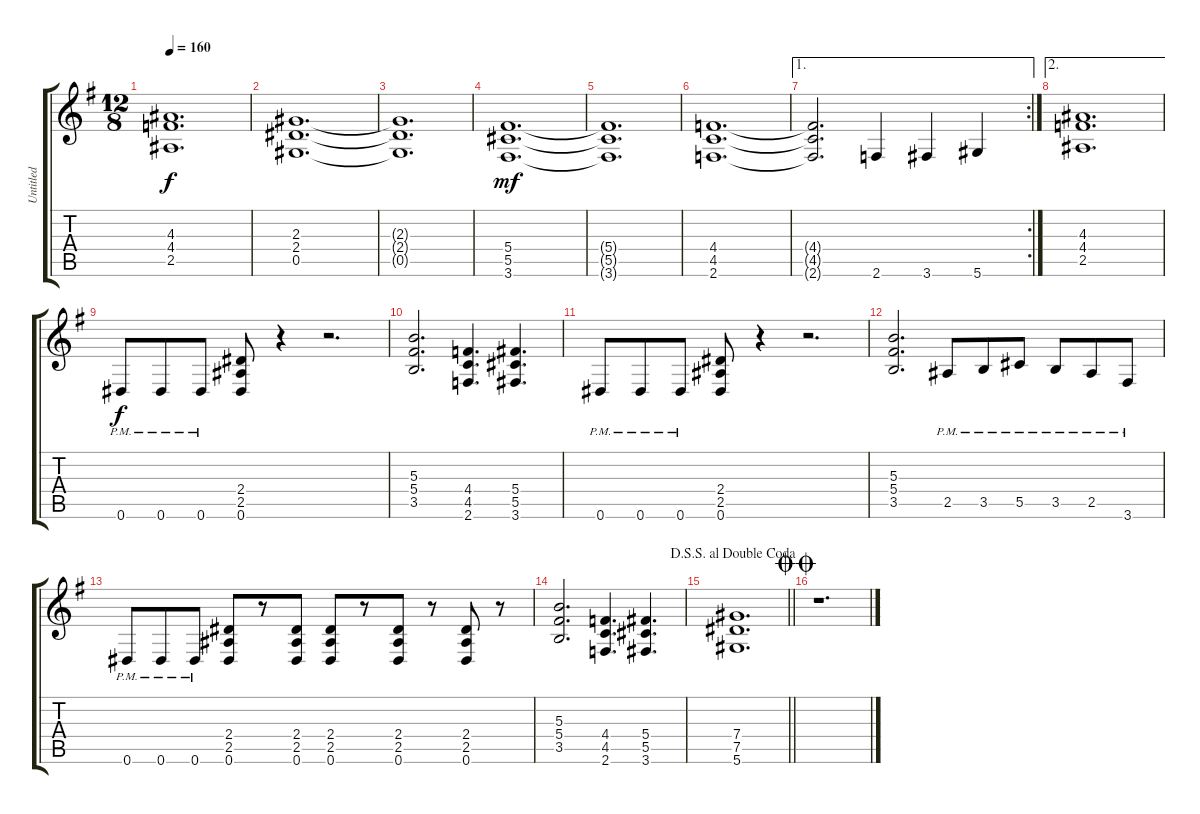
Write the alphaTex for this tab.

\track ("Untitled" "Untitled") {instrument distortionguitar}
\staff {score tabs}
\tuning (Eb4 Bb3 Gb3 Db3 Ab2 Eb2) {hide}
\ts (12 8)
\tempo 160
\clef g2
\ks g
(4.3{t} 4.4{t} 2.5{t}).1{d dy f} |
(2.3 2.4 0.5).1{d} |
(2.3{t} 2.4{t} 0.5{t}).1{d} |
(5.4 5.5 3.6).1{d dy mf} |
(5.4{t} 5.5{t} 3.6{t}).1{d} |
(4.4 4.5 2.6).1{d} |
\ae 1
\rc 2
(4.4{t} 4.5{t} 2.6{t}).2{d} 2.6.4 3.6.4 5.6.4 |
\ae 2
(4.3 4.4 2.5).1{d} |
0.6{pm}.8{dy f} 0.6{pm}.8 0.6{pm}.8 (2.4 2.5 0.6).8 r.4 r.2{d} |
(5.3 5.4 3.5).2{d} (4.4 4.5 2.6).4{d} (5.4 5.5 3.6).4{d} |
0.6{pm}.8 0.6{pm}.8 0.6{pm}.8 (2.4 2.5 0.6).8 r.4 r.2{d} |
(5.3 5.4 3.5).2{d} 2.5{pm}.8 3.5{pm}.8 5.5{pm}.8 3.5{pm}.8 2.5{pm}.8 3.6{pm}.8 |
0.6{pm}.8 0.6{pm}.8 0.6{pm}.8 (2.4 2.5 0.6).8 r.8 (2.4 2.5 0.6).8 (2.4 2.5 0.6).8 r.8 (2.4 2.5 0.6).8 r.8 (2.4 2.5 0.6).8 r.8 |
(5.3 5.4 3.5).2{d} (4.4 4.5 2.6).4{d} (5.4 5.5 3.6).4{d} |
\jump dalsegnosegnoaldoublecoda
\barLineRight lightlight
(7.4 7.5 5.6).1{d} |
\jump doublecoda
r.1{d}
